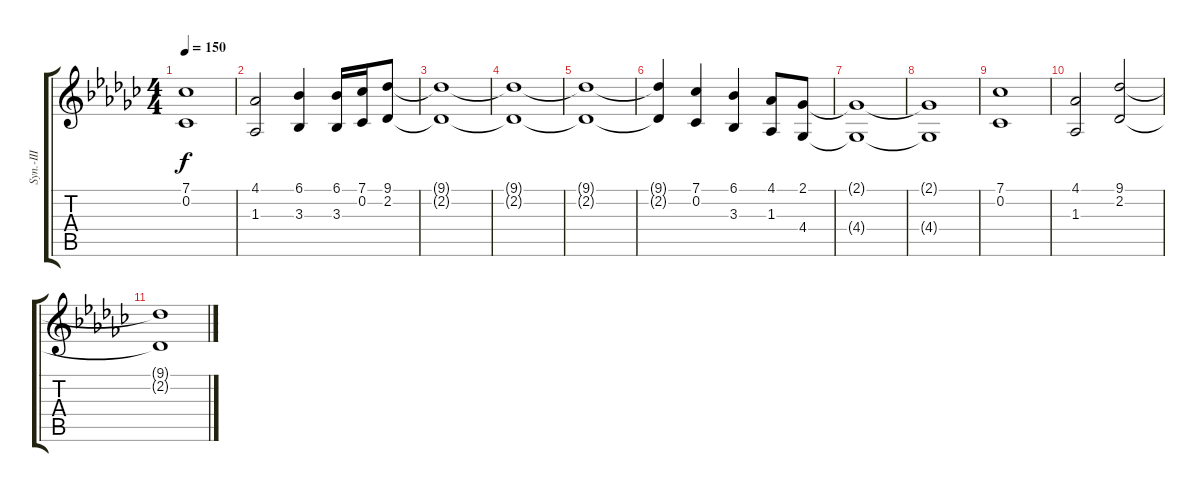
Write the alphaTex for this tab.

\track ("Syn.-III" "Syn.-III") {instrument lead1square}
\staff {score tabs}
\tuning (E4 B3 G3 D3 A2 E2) {hide}
\ts (4 4)
\tempo 150
\clef g2
\ks gb
(7.1{t} 0.2{t}).1{dy f} |
(4.1 1.3).2 (6.1 3.3).4 (6.1 3.3).16 (7.1 0.2).16 (9.1 2.2).8 |
(9.1{t} 2.2{t}).1 |
(9.1{t} 2.2{t}).1 |
(9.1{t} 2.2{t}).1 |
(9.1{t} 2.2{t}).4 (7.1 0.2).4 (6.1 3.3).4 (4.1 1.3).8 (2.1 4.4).8 |
(2.1{t} 4.4{t}).1 |
(2.1{t} 4.4{t}).1 |
(7.1 0.2).1 |
(4.1 1.3).2 (9.1 2.2).2 |
(9.1{t} 2.2{t}).1
